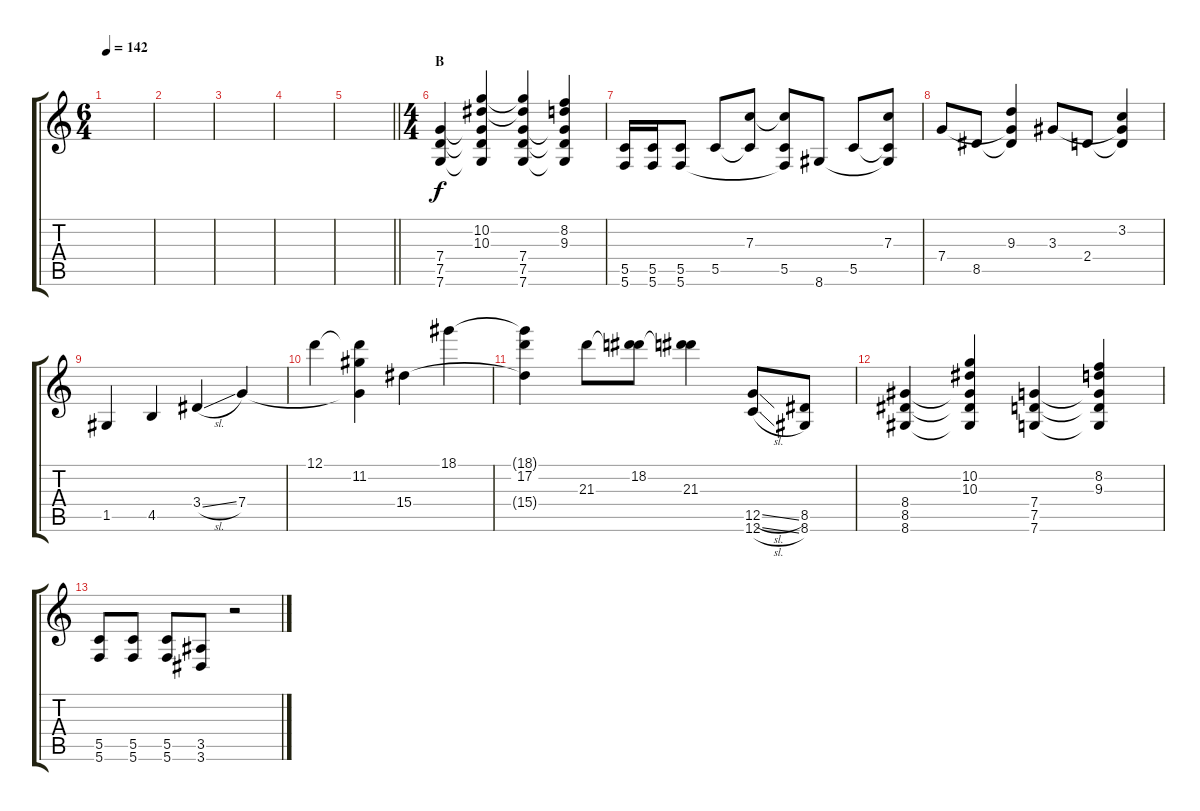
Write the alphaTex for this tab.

\track "" {instrument overdrivenguitar}
\staff {score tabs}
\tuning (D4 A3 F3 C3 G2 C2) {hide}
\ts (6 4)
\tempo 142
\clef g2
\ks c
|
|
|
|
\barLineRight lightlight
|
\ts (4 4)
\section ("" "B")
(7.4 7.5 7.6).4 (10.2 10.3 7.4{t} 7.5{t} 7.6{t}).4 (10.2{t} 10.3{t} 7.4 7.5 7.6).4 (8.2 9.3 7.4{t} 7.5{t} 7.6{t}).4 |
(5.5 5.6).16 (5.5 5.6).16 (5.5 5.6).8 5.5.8 (7.3 5.5{t}).8 (7.3{t} 5.5 5.6{t}).8 8.6.8 5.5.8 (7.3 5.5{t} 8.6{t}).8 |
7.4.8 8.5.8 (9.3 7.4{t} 8.5{t}).4 3.3.8 2.4.8 (3.2 3.3{t} 2.4{t}).4 |
1.5.4 4.5.4 3.4{sl}.4 7.4.4 |
12.1.4 (12.1{t} 11.2 7.4{t}).4 15.4.4 18.1.4 |
(18.1{t} 17.2 15.4{t}).4 21.3.8 (18.2 21.3{t}).8 (18.2{t} 21.3).4 (12.5{sl} 12.6{sl}).8 (8.5 8.6).8 |
(8.4 8.5 8.6).4 (10.2 10.3 8.4{t} 8.5{t} 8.6{t}).4 (7.4 7.5 7.6).4 (8.2 9.3 7.4{t} 7.5{t} 7.6{t}).4 |
(5.5 5.6).8 (5.5 5.6).8 (5.5 5.6).8 (3.5 3.6).8 r.2
